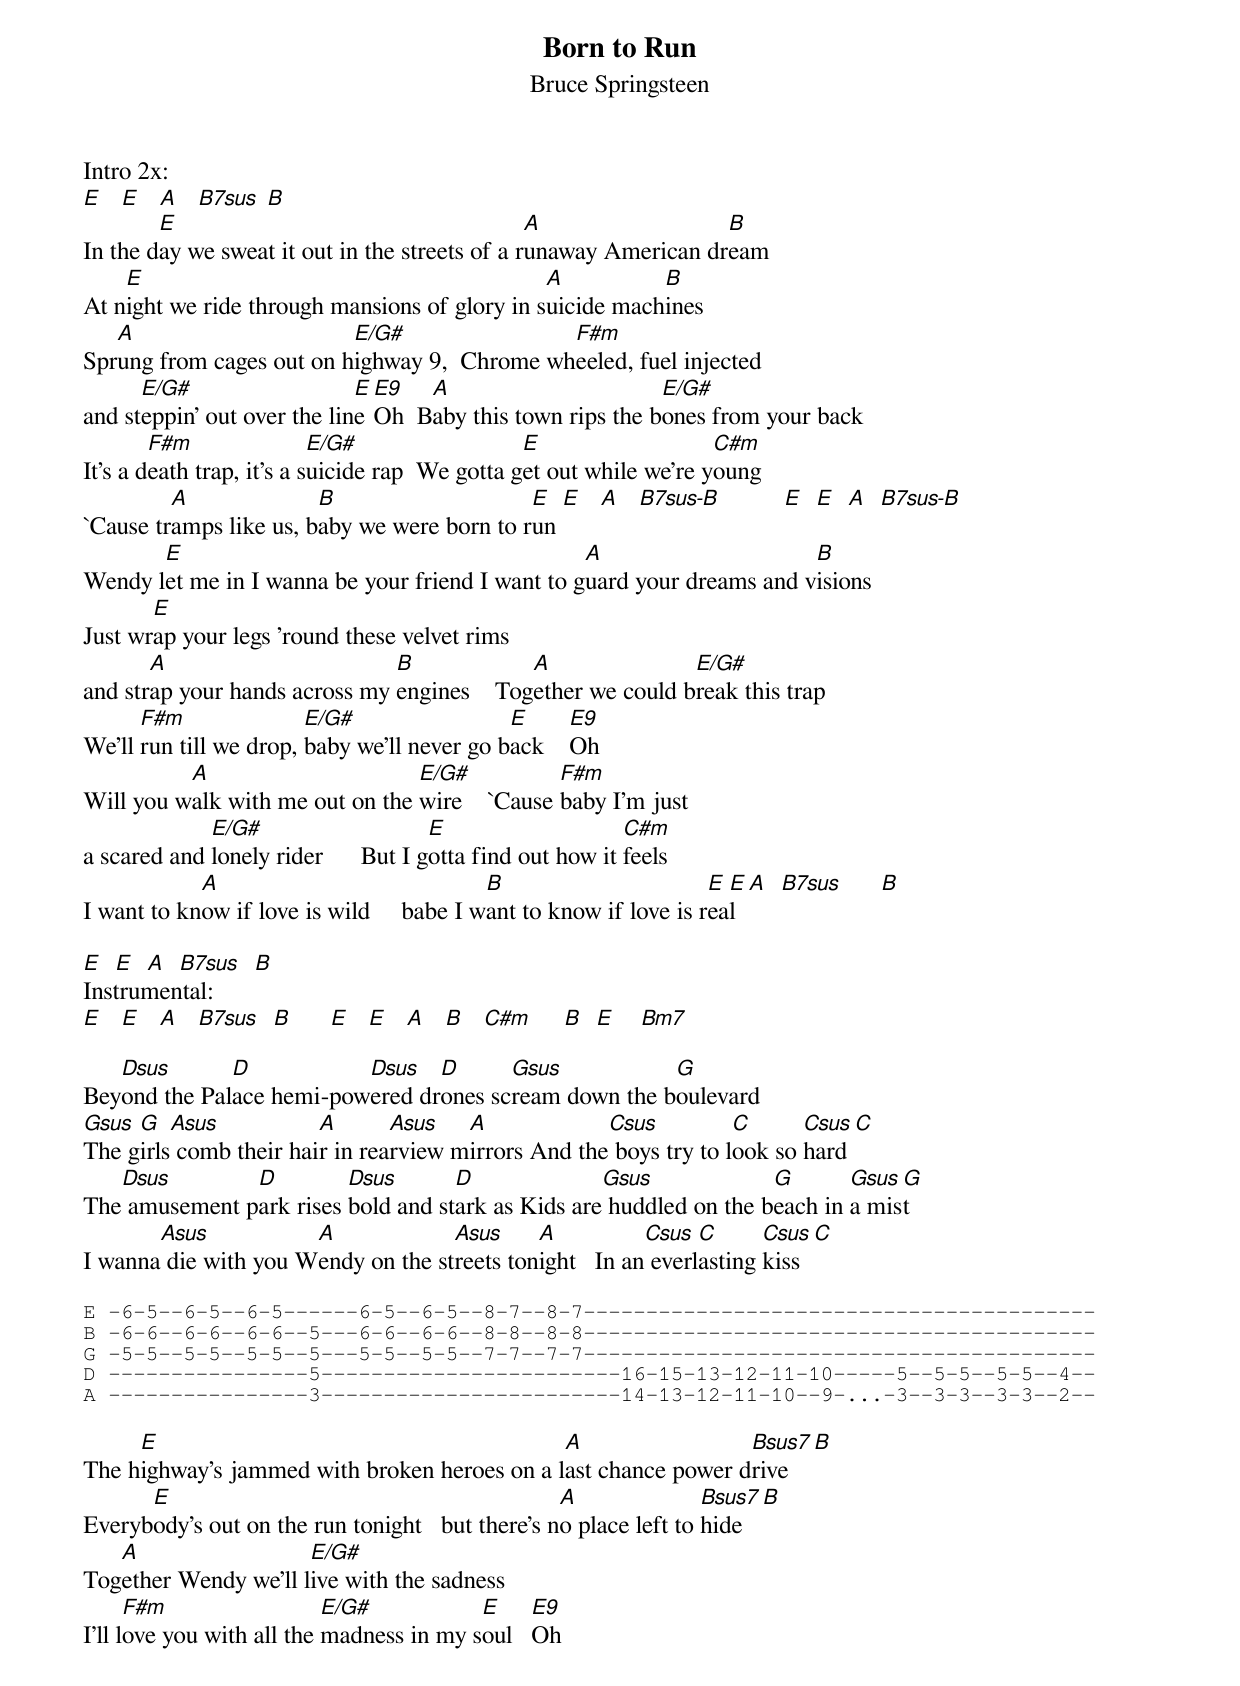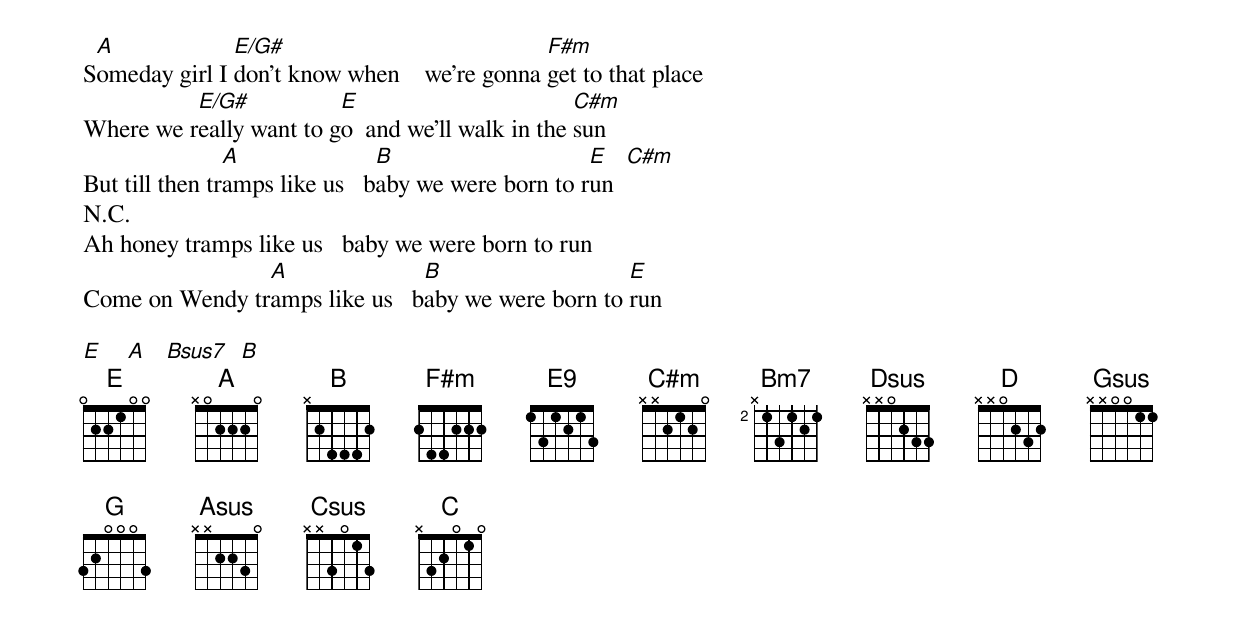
{t: Born to Run}
{st: Bruce Springsteen}

{define: B7sus 0 x 2 4 2 5 2}
{define: E/G# 0 4 2 2 4 0 0}
{define: E9 0 0 2 0 1 0 2}
{define: Dsus 0 x 0 0 2 3 3}
{define: Gsus 0 3 x 0 0 1 3}
{define: Asus 0 0 0 2 2 3 0}
{define: Csus 0 x 3 3 0 1 1}

Intro 2x:
[E]   [E]   [A]   [B7sus] [B]
In the d[E]ay we sweat it out in the streets of a r[A]unaway American dr[B]eam
At n[E]ight we ride through mansions of glory in s[A]uicide mach[B]ines
Spr[A]ung from cages out on h[E/G#]ighway 9,  Chrome wh[F#m]eeled, fuel injected
and st[E/G#]eppin' out over the lin[E]e [E9]Oh  B[A]aby this town rips the b[E/G#]ones from your back
It's a d[F#m]eath trap, it's a s[E/G#]uicide rap  We gotta g[E]et out while we're y[C#m]oung
`Cause tr[A]amps like us, b[B]aby we were born to r[E]un [E]   [A]   [B7sus-B]          [E]  [E]  [A]  [B7sus-B]
Wendy l[E]et me in I wanna be your friend I want to g[A]uard your dreams and v[B]isions
Just wr[E]ap your legs 'round these velvet rims
and str[A]ap your hands across my [B]engines    Tog[A]ether we could b[E/G#]reak this trap
We'll [F#m]run till we drop, [E/G#]baby we'll never go b[E]ack    [E9]Oh
Will you w[A]alk with me out on the [E/G#]wire    `Cause [F#m]baby I'm just
a scared and [E/G#]lonely rider      But I g[E]otta find out how it [C#m]feels
I want to kn[A]ow if love is wild     babe I w[B]ant to know if love is r[E]ea[E]l [A]  [B7sus]      [B]

[E]  [E]  [A]  [B7sus]  [B]
Instrumental:
[E]   [E]   [A]   [B7sus]  [B]      [E]   [E]   [A]   [B]   [C#m]     [B]  [E]    [Bm7]

Bey[Dsus]ond the Pal[D]ace hemi-pow[Dsus]ered dr[D]ones sc[Gsus]ream down the b[G]oulevard
[Gsus]The g[G]irls[Asus] comb their hai[A]r in rea[Asus]rview m[A]irrors And the[Csus] boys try to l[C]ook so [Csus]hard [C]
The[Dsus] amusement p[D]ark rises [Dsus]bold and st[D]ark as Kids are[Gsus] huddled on the b[G]each in [Gsus]a mis[G]t
I wanna[Asus] die with you W[A]endy on the st[Asus]reets ton[A]ight   In an[Csus] everl[C]asting [Csus]kiss [C]

{sot}
E -6-5--6-5--6-5------6-5--6-5--8-7--8-7-----------------------------------------
B -6-6--6-6--6-6--5---6-6--6-6--8-8--8-8-----------------------------------------
G -5-5--5-5--5-5--5---5-5--5-5--7-7--7-7-----------------------------------------
D ----------------5------------------------16-15-13-12-11-10-----5--5-5--5-5--4--
A ----------------3------------------------14-13-12-11-10--9-...-3--3-3--3-3--2--
{eot}

The h[E]ighway's jammed with broken heroes on a l[A]ast chance power d[Bsus7]rive   [B]
Everyb[E]ody's out on the run tonight   but there's n[A]o place left to [Bsus7]hide   [B]
Tog[A]ether Wendy we'll l[E/G#]ive with the sadness
I'll l[F#m]ove you with all the [E/G#]madness in my s[E]oul   [E9]Oh
S[A]omeday girl I [E/G#]don't know when    we're gonna [F#m]get to that place
Where we r[E/G#]eally want to g[E]o  and we'll walk in the [C#m]sun
But till then tr[A]amps like us   b[B]aby we were born to r[E]un  [C#m]
N.C.
Ah honey tramps like us   baby we were born to run
Come on Wendy tr[A]amps like us   b[B]aby we were born to [E]run

[E]    [A]   [Bsus7]  [B]
